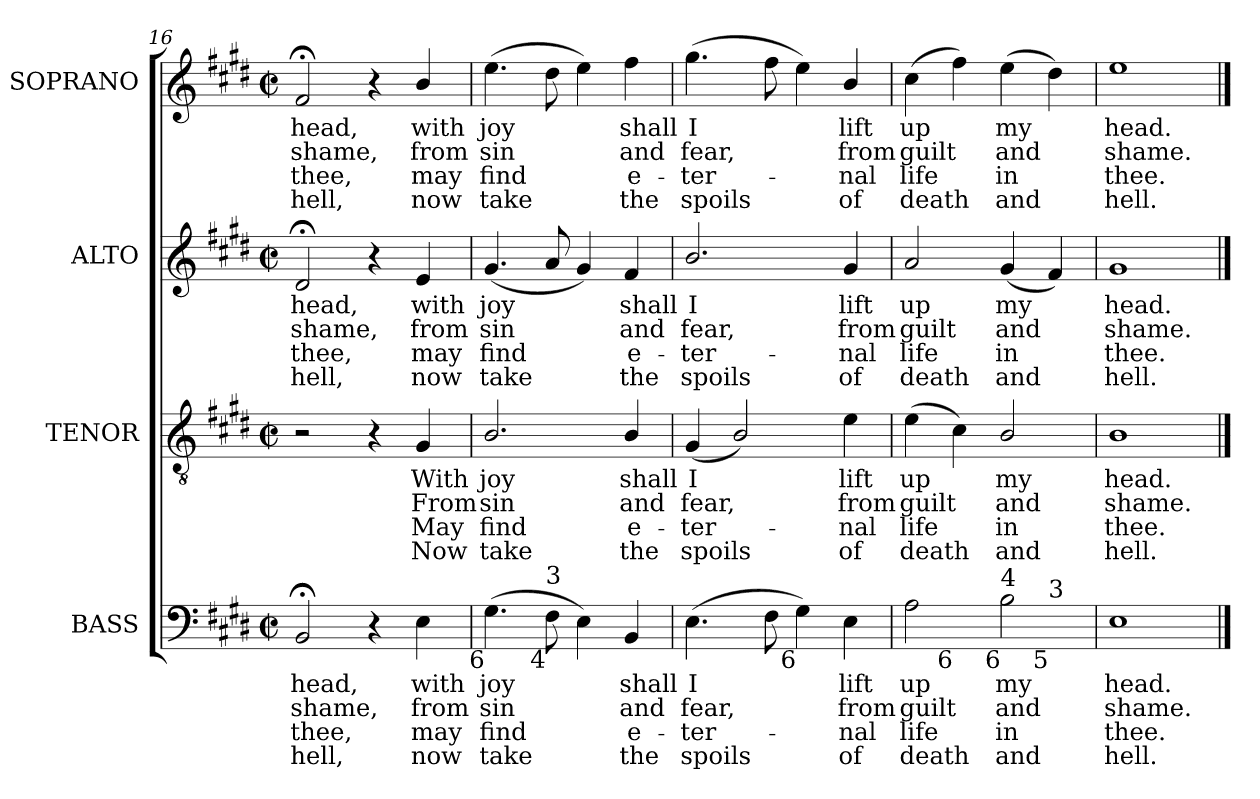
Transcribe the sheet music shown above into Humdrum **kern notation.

**kern	**text	**text	**text	**text	**kern	**text	**text	**text	**text	**kern	**text	**text	**text	**text	**kern	**text	**text	**text	**text
*part4	*part4	*part4	*part4	*part4	*part3	*part3	*part3	*part3	*part3	*part2	*part2	*part2	*part2	*part2	*part1	*part1	*part1	*part1	*part1
*staff4	*staff4	*staff4	*staff4	*staff4	*staff3	*staff3	*staff3	*staff3	*staff3	*staff2	*staff2	*staff2	*staff2	*staff2	*staff1	*staff1	*staff1	*staff1	*staff1
*I"BASS	*	*	*	*	*I"TENOR	*	*	*	*	*I"ALTO	*	*	*	*	*I"SOPRANO	*	*	*	*
*I'B.	*	*	*	*	*I'T.	*	*	*	*	*I'A.	*	*	*	*	*I'S.	*	*	*	*
*clefF4	*	*	*	*	*clefGv2	*	*	*	*	*clefG2	*	*	*	*	*clefG2	*	*	*	*
*	*	*	*	*	*ITrd7c12	*	*	*	*	*	*	*	*	*	*	*	*	*	*
*k[f#c#g#d#]	*	*	*	*	*k[f#c#g#d#]	*	*	*	*	*k[f#c#g#d#]	*	*	*	*	*k[f#c#g#d#]	*	*	*	*
*E:	*	*	*	*	*E:	*	*	*	*	*E:	*	*	*	*	*E:	*	*	*	*
*M2/2	*	*	*	*	*M2/2	*	*	*	*	*M2/2	*	*	*	*	*M2/2	*	*	*	*
*met(c|)	*	*	*	*	*met(c|)	*	*	*	*	*met(c|)	*	*	*	*	*met(c|)	*	*	*	*
=16	=16	=16	=16	=16	=16	=16	=16	=16	=16	=16	=16	=16	=16	=16	=16	=16	=16	=16	=16
!	!LO:LY:b:color=#000000	!LO:LY:b:color=#000000	!LO:LY:b:color=#000000	!LO:LY:b:color=#000000	!	!	!	!	!	!	!	!	!	!	!	!	!	!	!
!	!	!	!	!	!	!	!	!	!	!	!LO:LY:b:color=#000000	!LO:LY:b:color=#000000	!LO:LY:b:color=#000000	!LO:LY:b:color=#000000	!	!	!	!	!
!	!	!	!	!	!	!	!	!	!	!	!	!	!	!	!	!LO:LY:b:color=#000000	!LO:LY:b:color=#000000	!LO:LY:b:color=#000000	!LO:LY:b:color=#000000
2BB;i/	head,	shame,	thee,	hell,	2r	.	.	.	.	2d#;i/	head,	shame,	thee,	hell,	2f#;i/	head,	shame,	thee,	hell,
4r	.	.	.	.	4r	.	.	.	.	4r	.	.	.	.	4r	.	.	.	.
!	!LO:LY:b:color=#000000	!LO:LY:b:color=#000000	!LO:LY:b:color=#000000	!LO:LY:b:color=#000000	!	!	!	!	!	!	!	!	!	!	!	!	!	!	!
!	!	!	!	!	!	!LO:LY:b:color=#000000	!LO:LY:b:color=#000000	!LO:LY:b:color=#000000	!LO:LY:b:color=#000000	!	!	!	!	!	!	!	!	!	!
!	!	!	!	!	!	!	!	!	!	!	!LO:LY:b:color=#000000	!LO:LY:b:color=#000000	!LO:LY:b:color=#000000	!LO:LY:b:color=#000000	!	!	!	!	!
!	!	!	!	!	!	!	!	!	!	!	!	!	!	!	!	!LO:LY:b:color=#000000	!LO:LY:b:color=#000000	!LO:LY:b:color=#000000	!LO:LY:b:color=#000000
4Ei\	with	from	may	now	4GG#i/	With	From	May	Now	4ei/	with	from	may	now	4bi/	with	from	may	now
=17	=17	=17	=17	=17	=17	=17	=17	=17	=17	=17	=17	=17	=17	=17	=17	=17	=17	=17	=17
!	!LO:LY:b:color=#000000	!LO:LY:b:color=#000000	!LO:LY:b:color=#000000	!LO:LY:b:color=#000000	!	!	!	!	!	!	!	!	!	!	!	!	!	!	!
!	!	!	!	!	!	!LO:LY:b:color=#000000	!LO:LY:b:color=#000000	!LO:LY:b:color=#000000	!LO:LY:b:color=#000000	!	!	!	!	!	!	!	!	!	!
!	!	!	!	!	!	!	!	!	!	!	!LO:LY:b:color=#000000	!LO:LY:b:color=#000000	!LO:LY:b:color=#000000	!LO:LY:b:color=#000000	!	!	!	!	!
!LO:TX:b:rj:t=6	!	!	!	!	!	!	!	!	!	!	!	!	!	!	!	!	!	!	!
!	!	!	!	!	!	!	!	!	!	!	!	!	!	!	!	!LO:LY:b:color=#000000	!LO:LY:b:color=#000000	!LO:LY:b:color=#000000	!LO:LY:b:color=#000000
(4.G#i\	joy	sin	find	take	2.BBi/	joy	sin	find	take	(4.g#i/	joy	sin	find	take	(4.eei\	joy	sin	find	take
!LO:TX:b:rj:t=4	!	!	!	!	!	!	!	!	!	!	!	!	!	!	!	!	!	!	!
!LO:TX:t=3	!	!	!	!	!	!	!	!	!	!	!	!	!	!	!	!	!	!	!
8F#i\	.	.	.	.	.	.	.	.	.	8ai/	.	.	.	.	8dd#i\	.	.	.	.
4Ei\)	.	.	.	.	.	.	.	.	.	4g#i/)	.	.	.	.	4eei\)	.	.	.	.
!	!LO:LY:b:color=#000000	!LO:LY:b:color=#000000	!LO:LY:b:color=#000000	!LO:LY:b:color=#000000	!	!	!	!	!	!	!	!	!	!	!	!	!	!	!
!	!	!	!	!	!	!LO:LY:b:color=#000000	!LO:LY:b:color=#000000	!LO:LY:b:color=#000000	!LO:LY:b:color=#000000	!	!	!	!	!	!	!	!	!	!
!	!	!	!	!	!	!	!	!	!	!	!LO:LY:b:color=#000000	!LO:LY:b:color=#000000	!LO:LY:b:color=#000000	!LO:LY:b:color=#000000	!	!	!	!	!
!	!	!	!	!	!	!	!	!	!	!	!	!	!	!	!	!LO:LY:b:color=#000000	!LO:LY:b:color=#000000	!LO:LY:b:color=#000000	!LO:LY:b:color=#000000
4BBi/	shall	and	e-	-the	4BBi/	shall	and	e-	-the	4f#i/	shall	and	e-	-the	4ff#i\	shall	and	e-	-the
=18	=18	=18	=18	=18	=18	=18	=18	=18	=18	=18	=18	=18	=18	=18	=18	=18	=18	=18	=18
!	!LO:LY:b:color=#000000	!LO:LY:b:color=#000000	!LO:LY:b:color=#000000	!LO:LY:b:color=#000000	!	!	!	!	!	!	!	!	!	!	!	!	!	!	!
!	!	!	!	!	!	!LO:LY:b:color=#000000	!LO:LY:b:color=#000000	!LO:LY:b:color=#000000	!LO:LY:b:color=#000000	!	!	!	!	!	!	!	!	!	!
!	!	!	!	!	!	!	!	!	!	!	!LO:LY:b:color=#000000	!LO:LY:b:color=#000000	!LO:LY:b:color=#000000	!LO:LY:b:color=#000000	!	!	!	!	!
!	!	!	!	!	!	!	!	!	!	!	!	!	!	!	!	!LO:LY:b:color=#000000	!LO:LY:b:color=#000000	!LO:LY:b:color=#000000	!LO:LY:b:color=#000000
(4.Ei\	I	fear,	ter-	-spoils	(4GG#i/	I	fear,	ter-	-spoils	2.bi/	I	fear,	ter-	-spoils	(4.gg#i\	I	fear,	ter-	-spoils
.	.	.	.	.	2BBi/)	.	.	.	.	.	.	.	.	.	.	.	.	.	.
8F#i\	.	.	.	.	.	.	.	.	.	.	.	.	.	.	8ff#i\	.	.	.	.
!LO:TX:b:rj:t=6	!	!	!	!	!	!	!	!	!	!	!	!	!	!	!	!	!	!	!
4G#i\)	.	.	.	.	.	.	.	.	.	.	.	.	.	.	4eei\)	.	.	.	.
!	!LO:LY:b:color=#000000	!LO:LY:b:color=#000000	!LO:LY:b:color=#000000	!LO:LY:b:color=#000000	!	!	!	!	!	!	!	!	!	!	!	!	!	!	!
!	!	!	!	!	!	!LO:LY:b:color=#000000	!LO:LY:b:color=#000000	!LO:LY:b:color=#000000	!LO:LY:b:color=#000000	!	!	!	!	!	!	!	!	!	!
!	!	!	!	!	!	!	!	!	!	!	!LO:LY:b:color=#000000	!LO:LY:b:color=#000000	!LO:LY:b:color=#000000	!LO:LY:b:color=#000000	!	!	!	!	!
!	!	!	!	!	!	!	!	!	!	!	!	!	!	!	!	!LO:LY:b:color=#000000	!LO:LY:b:color=#000000	!LO:LY:b:color=#000000	!LO:LY:b:color=#000000
4Ei\	lift	from	nal	of	4Ei\	lift	from	nal	of	4g#i/	lift	from	nal	of	4bi/	lift	from	nal	of
=19	=19	=19	=19	=19	=19	=19	=19	=19	=19	=19	=19	=19	=19	=19	=19	=19	=19	=19	=19
!	!LO:LY:b:color=#000000	!LO:LY:b:color=#000000	!LO:LY:b:color=#000000	!LO:LY:b:color=#000000	!	!	!	!	!	!	!	!	!	!	!	!	!	!	!
!	!	!	!	!	!	!LO:LY:b:color=#000000	!LO:LY:b:color=#000000	!LO:LY:b:color=#000000	!LO:LY:b:color=#000000	!	!	!	!	!	!	!	!	!	!
!	!	!	!	!	!	!	!	!	!	!	!LO:LY:b:color=#000000	!LO:LY:b:color=#000000	!LO:LY:b:color=#000000	!LO:LY:b:color=#000000	!	!	!	!	!
!LO:TX:b:rj:t=5	!	!	!	!	!	!	!	!	!	!	!	!	!	!	!	!	!	!	!
!	!	!	!	!	!	!	!	!	!	!	!	!	!	!	!	!LO:LY:b:color=#000000	!LO:LY:b:color=#000000	!LO:LY:b:color=#000000	!LO:LY:b:color=#000000
*^	*	*	*	*	*	*	*	*	*	*	*	*	*	*	*	*	*	*	*
*	*^	*	*	*	*	*	*	*	*	*	*	*	*	*	*	*	*	*	*	*
2Ai\	4ryy	2.ryy	up	guilt	life	death	(4Ei\	up	guilt	life	death	2ai/	up	guilt	life	death	(4cc#i\	up	guilt	life	death
!	!LO:TX:b:rj:t=6	!	!	!	!	!	!	!	!	!	!	!	!	!	!	!	!	!	!	!	!
.	2.ryy	.	.	.	.	.	4C#i\)	.	.	.	.	.	.	.	.	.	4ff#i\)	.	.	.	.
!	!	!	!LO:LY:b:color=#000000	!LO:LY:b:color=#000000	!LO:LY:b:color=#000000	!LO:LY:b:color=#000000	!	!	!	!	!	!	!	!	!	!	!	!	!	!	!
!	!	!	!	!	!	!	!	!LO:LY:b:color=#000000	!LO:LY:b:color=#000000	!LO:LY:b:color=#000000	!LO:LY:b:color=#000000	!	!	!	!	!	!	!	!	!	!
!	!	!	!	!	!	!	!	!	!	!	!	!	!LO:LY:b:color=#000000	!LO:LY:b:color=#000000	!LO:LY:b:color=#000000	!LO:LY:b:color=#000000	!	!	!	!	!
!LO:TX:b:rj:t=6	!	!	!	!	!	!	!	!	!	!	!	!	!	!	!	!	!	!	!	!	!
!LO:TX:t=4	!	!	!	!	!	!	!	!	!	!	!	!	!	!	!	!	!	!	!	!	!
!	!	!	!	!	!	!	!	!	!	!	!	!	!	!	!	!	!	!LO:LY:b:color=#000000	!LO:LY:b:color=#000000	!LO:LY:b:color=#000000	!LO:LY:b:color=#000000
2Bi\	.	.	my	and	in	and	2BBi/	my	and	in	and	(4g#i/	my	and	in	and	(4eei\	my	and	in	and
!	!	!LO:TX:b:rj:t=5	!	!	!	!	!	!	!	!	!	!	!	!	!	!	!	!	!	!	!
!	!	!LO:TX:t=3	!	!	!	!	!	!	!	!	!	!	!	!	!	!	!	!	!	!	!
.	.	4ryy	.	.	.	.	.	.	.	.	.	4f#i/)	.	.	.	.	4dd#i\)	.	.	.	.
*v	*v	*v	*	*	*	*	*	*	*	*	*	*	*	*	*	*	*	*	*	*	*
=20	=20	=20	=20	=20	=20	=20	=20	=20	=20	=20	=20	=20	=20	=20	=20	=20	=20	=20	=20
*^	*	*	*	*	*	*	*	*	*	*	*	*	*	*	*	*	*	*	*
*	*^	*	*	*	*	*	*	*	*	*	*	*	*	*	*	*	*	*	*	*
!	!	!	!LO:LY:b:color=#000000	!LO:LY:b:color=#000000	!LO:LY:b:color=#000000	!LO:LY:b:color=#000000	!	!	!	!	!	!	!	!	!	!	!	!	!	!	!
*v	*v	*v	*	*	*	*	*	*	*	*	*	*	*	*	*	*	*	*	*	*	*
*^	*	*	*	*	*	*	*	*	*	*	*	*	*	*	*	*	*	*	*
*	*^	*	*	*	*	*	*	*	*	*	*	*	*	*	*	*	*	*	*	*
!	!	!	!	!	!	!	!	!LO:LY:b:color=#000000	!LO:LY:b:color=#000000	!LO:LY:b:color=#000000	!LO:LY:b:color=#000000	!	!	!	!	!	!	!	!	!	!
*v	*v	*v	*	*	*	*	*	*	*	*	*	*	*	*	*	*	*	*	*	*	*
*^	*	*	*	*	*	*	*	*	*	*	*	*	*	*	*	*	*	*	*
*	*^	*	*	*	*	*	*	*	*	*	*	*	*	*	*	*	*	*	*	*
!	!	!	!	!	!	!	!	!	!	!	!	!	!LO:LY:b:color=#000000	!LO:LY:b:color=#000000	!LO:LY:b:color=#000000	!LO:LY:b:color=#000000	!	!	!	!	!
*v	*v	*v	*	*	*	*	*	*	*	*	*	*	*	*	*	*	*	*	*	*	*
*^	*	*	*	*	*	*	*	*	*	*	*	*	*	*	*	*	*	*	*
*	*^	*	*	*	*	*	*	*	*	*	*	*	*	*	*	*	*	*	*	*
!	!	!	!	!	!	!	!	!	!	!	!	!	!	!	!	!	!	!LO:LY:b:color=#000000	!LO:LY:b:color=#000000	!LO:LY:b:color=#000000	!LO:LY:b:color=#000000
*v	*v	*v	*	*	*	*	*	*	*	*	*	*	*	*	*	*	*	*	*	*	*
1Ei	head.	shame.	thee.	hell.	1BBi	head.	shame.	thee.	hell.	1g#i	head.	shame.	thee.	hell.	1eei	head.	shame.	thee.	hell.
==	==	==	==	==	==	==	==	==	==	==	==	==	==	==	==	==	==	==	==
*-	*-	*-	*-	*-	*-	*-	*-	*-	*-	*-	*-	*-	*-	*-	*-	*-	*-	*-	*-
